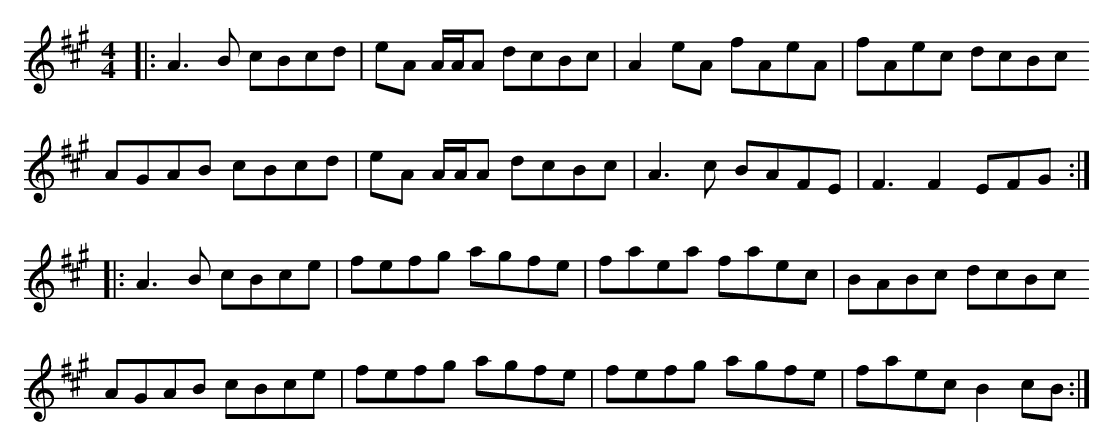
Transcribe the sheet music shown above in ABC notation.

X:1
M:4/4
K:A
|:A3 B cBcd|eA A/A/A dcBc|A2 eA fAeA|fAec dcBc
AGAB cBcd|eA A/A/A dcBc|A3 c BAFE|F3 F2 EFG:|
|:A3 B cBce|fefg agfe|faea faec|BABc dcBc
AGAB cBce|fefg agfe|fefg agfe|faec B2 cB:|
